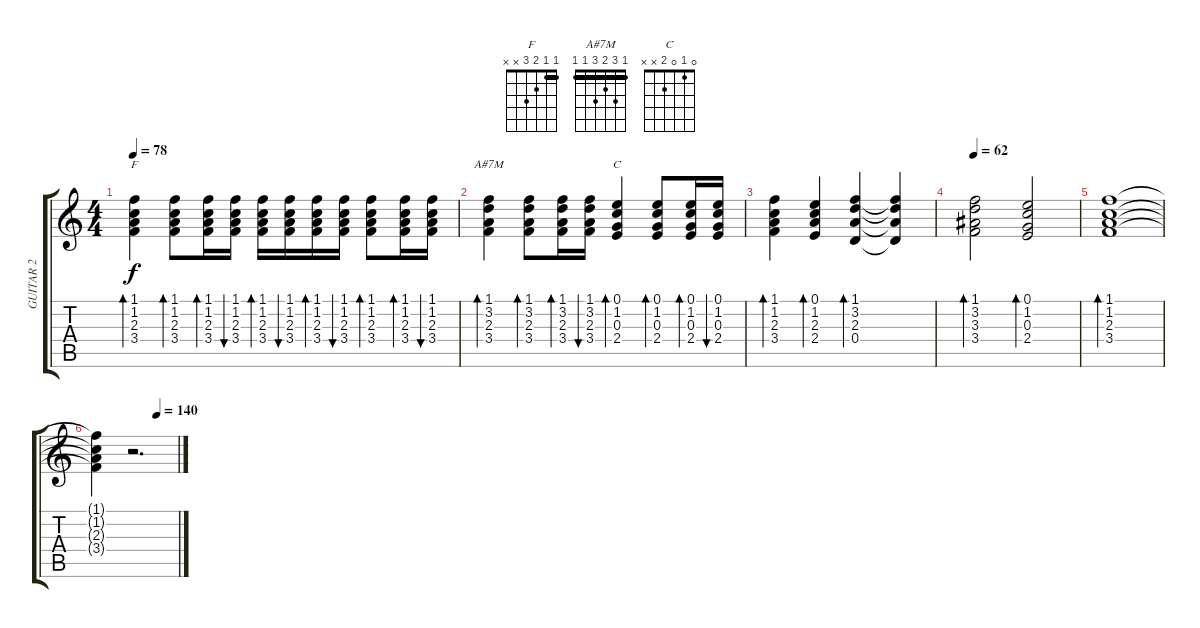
\track ("GUITAR 2 " "GUITAR 2 ") {instrument acousticguitarsteel}
\staff {score tabs}
\tuning (E4 B3 G3 D3 A2 E2) {hide}
\chord ("F" 1 1 2 3 x x) {barre 1}
\chord ("A#7M" 1 3 2 3 1 1) {barre 1}
\chord ("C" 0 1 0 2 x x)
\ts (4 4)
\tempo 78
\clef g2
\ks c
(1.1 1.2 2.3 3.4).4{bd 60 ch "F" dy f} (1.1 1.2 2.3 3.4).8{bd 60} (1.1 1.2 2.3 3.4).16{bd 60} (1.1 1.2 2.3 3.4).16{bu 60} (1.1 1.2 2.3 3.4).16{bd 60} (1.1 1.2 2.3 3.4).16{bu 60} (1.1 1.2 2.3 3.4).16{bd 60} (1.1 1.2 2.3 3.4).16{bu 60} (1.1 1.2 2.3 3.4).8{bd 60} (1.1 1.2 2.3 3.4).16{bd 60} (1.1 1.2 2.3 3.4).16{bu 60} |
(1.1 3.2 2.3 3.4).4{bd 60 ch "A#7M"} (1.1 3.2 2.3 3.4).8{bd 60} (1.1 3.2 2.3 3.4).16{bd 60} (1.1 3.2 2.3 3.4).16{bu 60} (0.1 1.2 0.3 2.4).4{bd 60 ch "C"} (0.1 1.2 0.3 2.4).8{bd 60} (0.1 1.2 0.3 2.4).16{bd 60} (0.1 1.2 0.3 2.4).16{bu 60} |
(1.1 1.2 2.3 3.4).4{bd 60} (0.1 1.2 2.3 2.4).4{bd 60} (1.1 3.2 2.3 0.4).4{bd 60} (1.1{t} 3.2{t} 2.3{t} 0.4{t}).4 |
\tempo 62
(1.1 3.2 3.3 3.4).2{bd 120} (0.1 1.2 0.3 2.4).2{bd 120} |
(1.1 1.2 2.3 3.4).1{bd 120 volume 12} |
\tempo (140 0.75)
(1.1{t} 1.2{t} 2.3{t} 3.4{t}).4 r.2{d}
